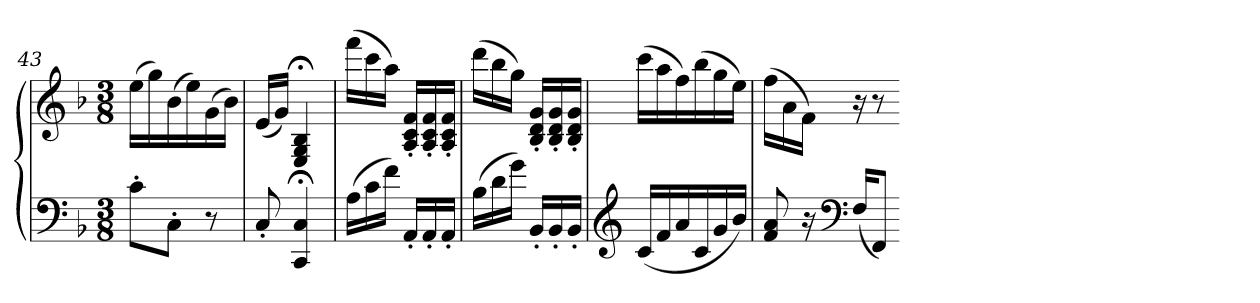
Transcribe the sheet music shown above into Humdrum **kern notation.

**kern	**kern
*part1	*part1
*staff2	*staff1
*clefF4	*clefG2
*k[b-]	*k[b-]
*F:	*F:
*M3/8	*M3/8
=43	=43
8c'L	(16eeLL
.	16gg)
8C'J	(16b-
.	16ee)
8r	(16g
.	16b-JJ)
=44	=44
8C'	(16eLL
.	16gJJ)
4CC;< 4C;<	4E;< 4G;< 4B-;<
=45	=45
(16ALL	(16fffLL
16c	16ccc
16fJJ)	16aaJJ)
16AA'LL	16A' 16c' 16f'LL
16AA'	16A' 16c' 16f'
16AA'JJ	16A' 16c' 16f'JJ
=46	=46
(16B-LL	(16dddLL
16d	16bb-
16gJJ)	16ggJJ)
16BB-'LL	16B-' 16d' 16g'LL
16BB-'	16B-' 16d' 16g'
16BB-'JJ	16B-' 16d' 16g'JJ
=47	=47
*clefG2	*
(16cLL	(16cccLL
16f	16aa
16a	16ff)
16c	(16bb-
16g	16gg
16b-JJ)	16eeJJ)
=48	=48
8f 8a	(16ffLL
.	16a
16r	16fJJ)
*clefF4	*
(16FKL	16r
8FFJ)	8r
=-	=-
*-	*-
